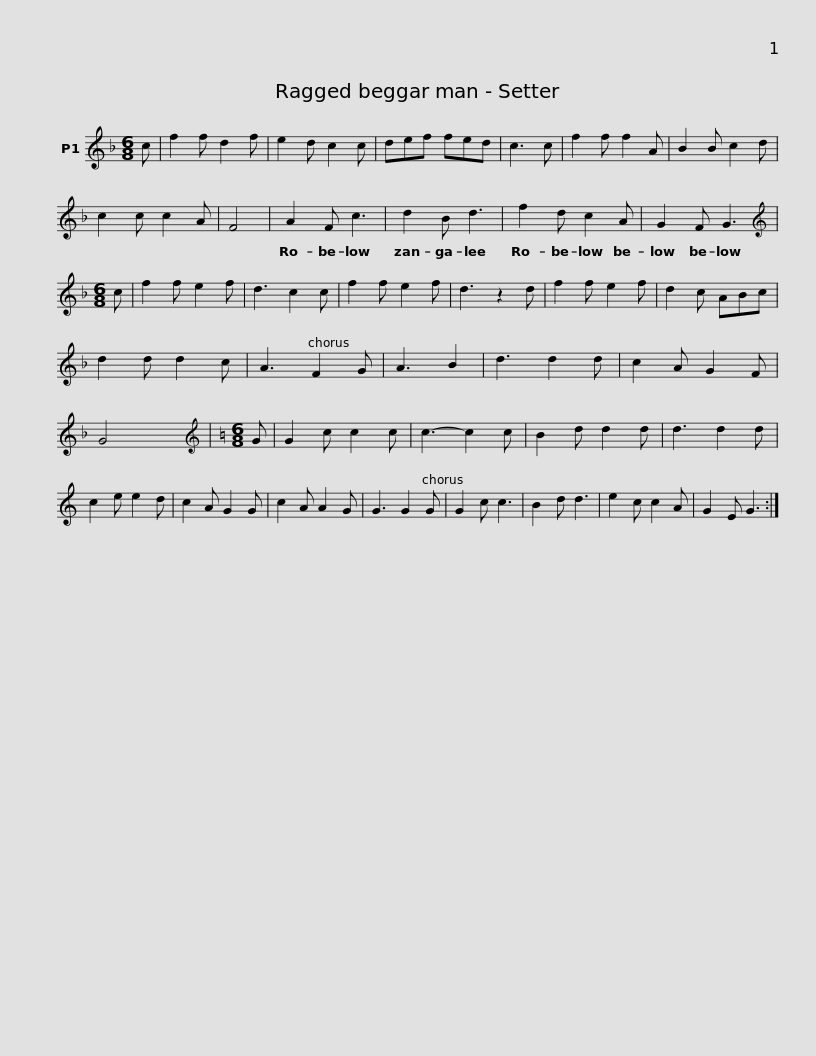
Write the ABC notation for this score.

X:1
L:1/8
M:6/8
I:linebreak $
K:F
V:1 treble
V:1
 c | f2 f d2 f | e2 d c2 c | def fed | c3 c | %5
 f2 f f2 A | B2 B c2 d |$ c2 c c2 A | F4 | A2 F c3 | %10
 d2 B d3 | f2 d c2 A | G2 F G3 |[M:6/8][K:treble] c | f2 f e2 f | %15
 d3 c2 c |$ f2 f e2 f | d3 z2 d | f2 f e2 f | d2 c ABc |$ %20
 d2 d d2 c | A3 F2 G | A3 B2 | d3 d2 d | c2 A G2 F | %25
 G4 x x |[K:C][M:6/8][K:treble] G | G2 c c2 c | c3- c2 c | B2 d d2 d | %30
 d3 d2 d |$ c2 e e2 d | c2 A G2 G |$ c2 A A2 G | G3 G2 G | %35
 G2 c c3 | B2 d d3 | e2 c c2 A | G2 E G3 :| %39
